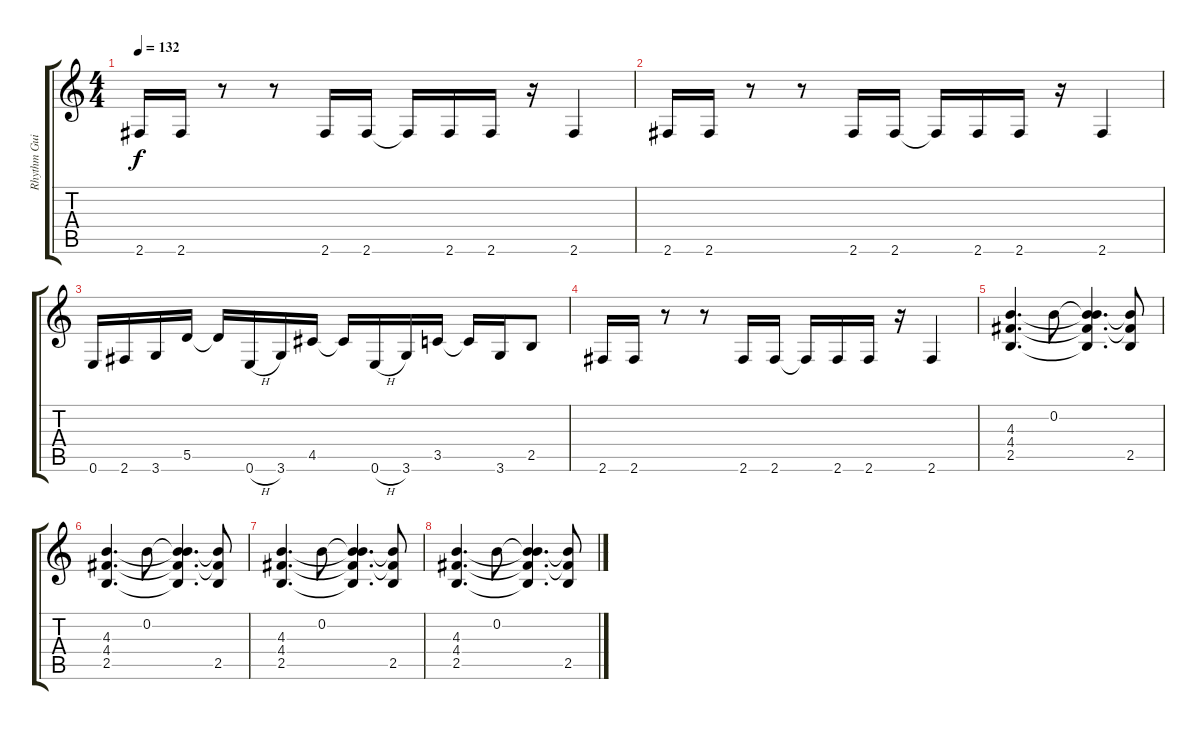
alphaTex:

\track ("Rhythm Guitar" "Rhythm Gui") {instrument distortionguitar}
\staff {score tabs}
\tuning (E4 B3 G3 D3 A2 E2) {hide}
\ts (4 4)
\tempo 132
\clef g2
\ks c
2.6.16{dy f} 2.6.16 r.8 r.8 2.6.16 2.6.16 2.6{t}.16 2.6.16 2.6.16 r.16 2.6.4 |
2.6.16 2.6.16 r.8 r.8 2.6.16 2.6.16 2.6{t}.16 2.6.16 2.6.16 r.16 2.6.4 |
0.6.16 2.6.16 3.6.16 5.5.16 5.5{t}.16 0.6{h}.16 3.6.16 4.5.16 4.5{t}.16 0.6{h}.16 3.6.16 3.5.16 3.5{t}.16 3.6.16 2.5.8 |
2.6.16 2.6.16 r.8 r.8 2.6.16 2.6.16 2.6{t}.16 2.6.16 2.6.16 r.16 2.6.4 |
(4.3 4.4 2.5).4{d} 0.2.8 (0.2{t} 4.3{t} 4.4{t} 2.5{t}).4{d} (4.3{t} 4.4{t} 2.5).8 |
(4.3 4.4 2.5).4{d} 0.2.8 (0.2{t} 4.3{t} 4.4{t} 2.5{t}).4{d} (4.3{t} 4.4{t} 2.5).8 |
(4.3 4.4 2.5).4{d} 0.2.8 (0.2{t} 4.3{t} 4.4{t} 2.5{t}).4{d} (4.3{t} 4.4{t} 2.5).8 |
(4.3 4.4 2.5).4{d} 0.2.8 (0.2{t} 4.3{t} 4.4{t} 2.5{t}).4{d} (4.3{t} 4.4{t} 2.5).8
